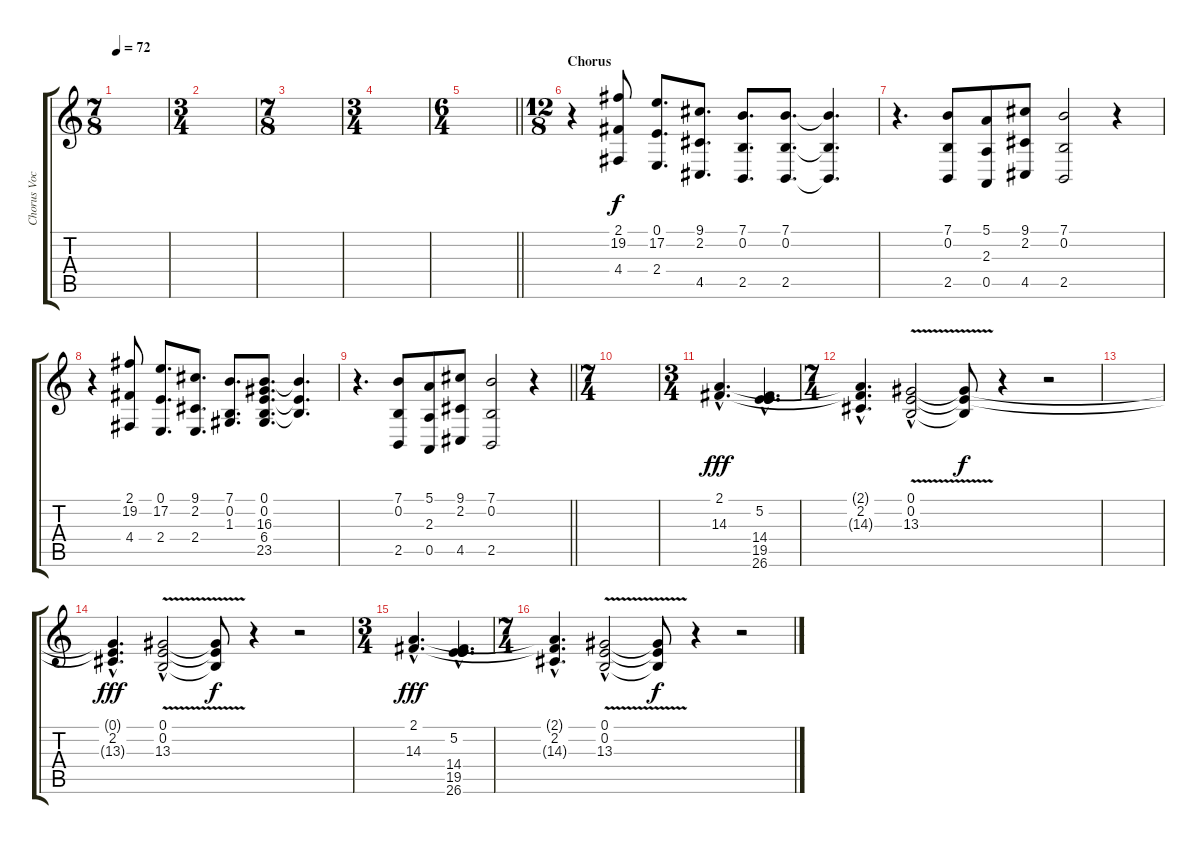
\track ("Chorus Vocals" "Chorus Voc") {instrument voiceoohs}
\staff {score tabs}
\tuning (E4 B3 G3 D3 A2 E2) {hide}
\ts (7 8)
\tempo 72
\clef g2
\ks c
|
\ts (3 4)
|
\ts (7 8)
|
\ts (3 4)
|
\ts (6 4)
\barLineRight lightlight
|
\ts (12 8)
\section ("" "Chorus")
r.4 (2.1 19.2 4.4).8{dy f} (0.1 17.2 2.4).8{d} (9.1 2.2 4.5).8{d} (7.1 0.2 2.5).8{d} (7.1 0.2 2.5).8{d} (7.1{t} 0.2{t} 2.5{t}).4{d} |
r.4{d} (7.1 0.2 2.5).8 (5.1 2.3 0.5).8 (9.1 2.2 4.5).8 (7.1 0.2 2.5).2 r.4 |
r.4 (2.1 19.2 4.4).8 (0.1 17.2 2.4).8{d} (9.1 2.2 2.4).8{d} (7.1 0.2 1.3).8{d} (0.1 0.2 16.3 6.4 23.5).8{d} (0.1{t} 0.2{t} 16.3{t}).4{d} |
\barLineRight lightlight
r.4{d} (7.1 0.2 2.5).8 (5.1 2.3 0.5).8 (9.1 2.2 4.5).8 (7.1 0.2 2.5).2 r.4 |
\ts (7 4)
\section ("" "")
|
\ts (3 4)
(2.1{hac} 14.3{hac}).4{d dy fff} (5.2{hac} 14.4{hac} 19.5{hac} 26.6{hac}).4{d} |
\ts (7 4)
(2.1{t} 2.2{hac} 14.3{t}).4{d} (0.1{v hac} 0.2{v hac} 13.3{v hac}).2 (0.1{t} 0.2{t} 13.3{t}).8{dy f} r.4 r.2 |
|
(0.1{t} 2.2{hac} 13.3{t}).4{d dy fff} (0.1{v hac} 0.2{v hac} 13.3{v hac}).2 (0.1{t} 0.2{t} 13.3{t}).8{dy f} r.4 r.2 |
\ts (3 4)
(2.1{hac} 14.3{hac}).4{d dy fff} (5.2{hac} 14.4{hac} 19.5{hac} 26.6{hac}).4{d} |
\ts (7 4)
(2.1{t} 2.2{hac} 14.3{t}).4{d} (0.1{v hac} 0.2{v hac} 13.3{v hac}).2 (0.1{t} 0.2{t} 13.3{t}).8{dy f} r.4 r.2
